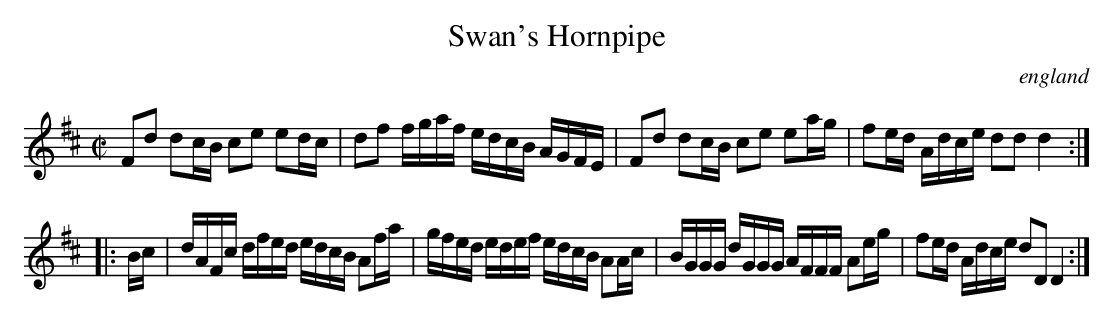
X:1
T:Swan's Hornpipe
O:england
M:C|
L:1/16
K:D
F2d2 d2cB c2e2 e2dc|d2f2 fgaf edcB AGFE|\
F2d2 d2cB c2e2 e2ag|f2ed Adce d2d2 d4:|
|:Bc|dAFc dfed edcB A2fa|gfed edef edcB A2Ac|\
BGGG dGGG AFFF A2eg|f2ed Adce d2D2 D4:|
